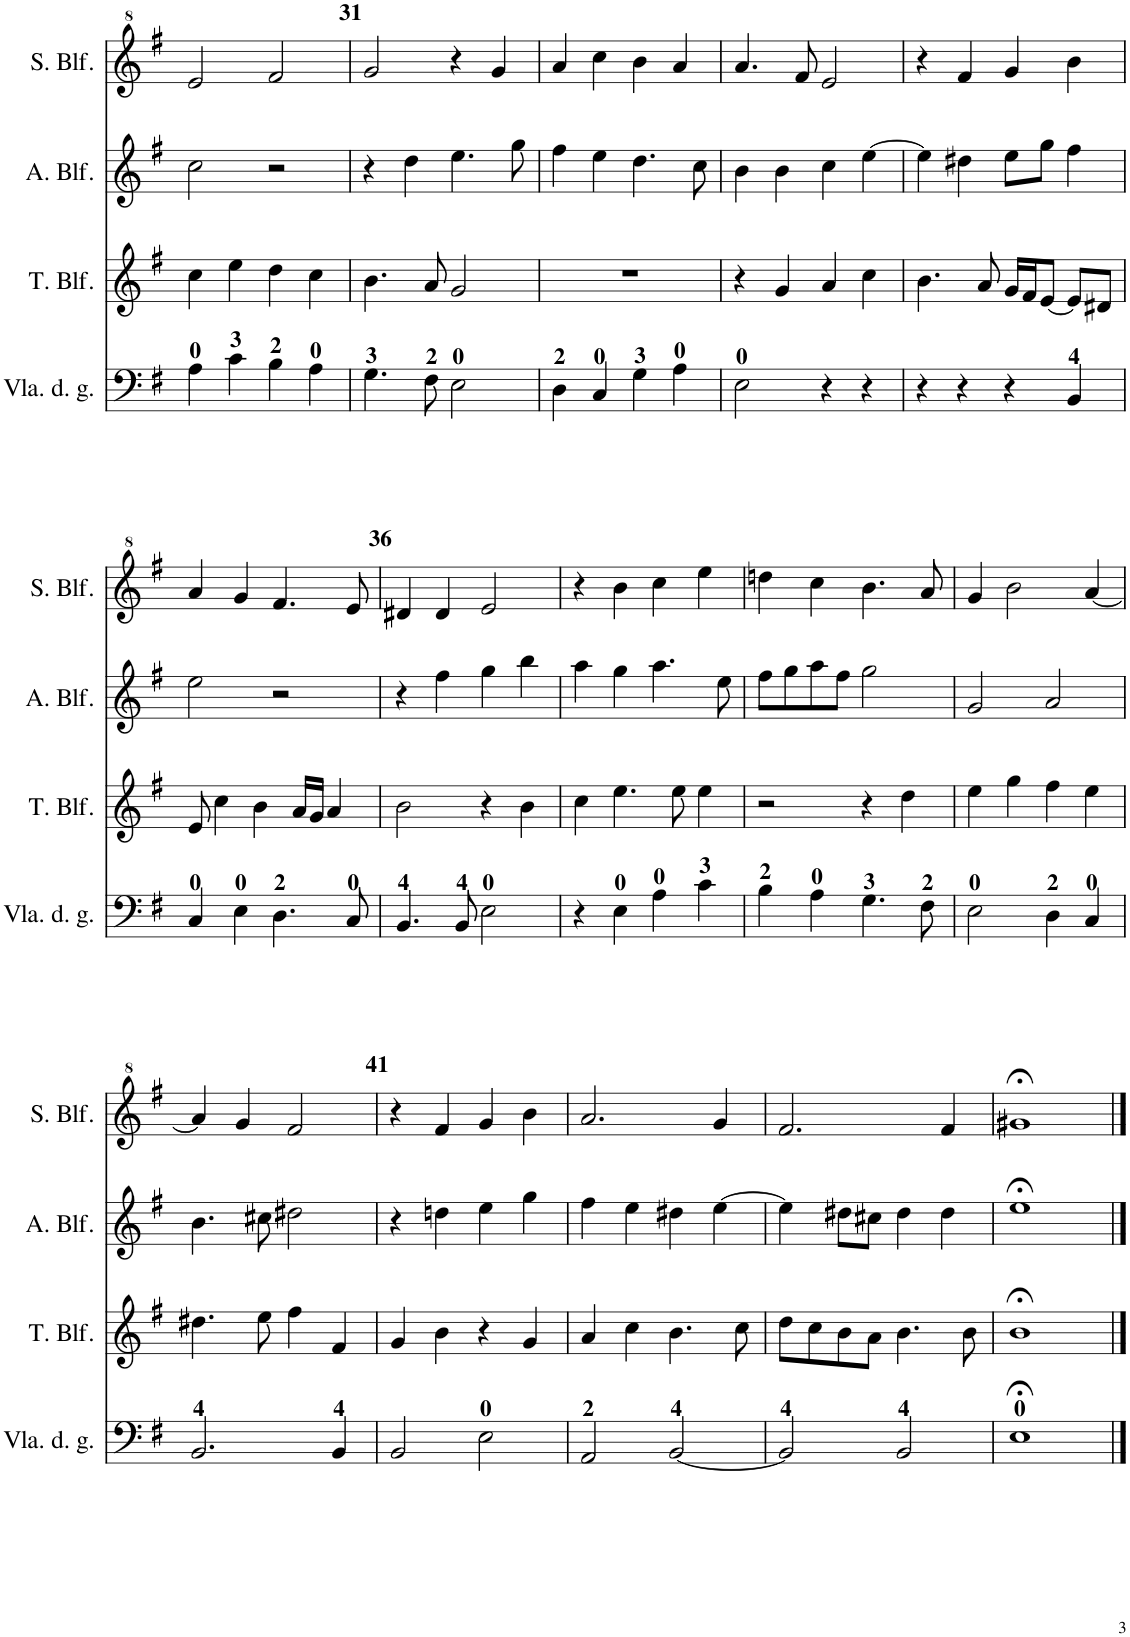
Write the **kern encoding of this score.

**kern	**kern	**kern	**kern
*part4	*part3	*part2	*part1
*staff4	*staff3	*staff2	*staff1
*I"Viola da gamba	*I"Tenor-blokfluit	*I"Alt-blokfuit	*I"Sopraan-blokfluit
*I'Vla. d. g.	*I'T. Blf.	*I'A. Blf.	*I'S. Blf.
!!LO:PB:g=z
*clefF4	*clefG2	*clefG2	*clefG^2
*k[f#]	*k[f#]	*k[f#]	*k[f#]
*M4/4	*M4/4	*M4/4	*M4/4
=30	=30	=30	=30
4A\	4cc\	2cc\	2ee/
4c\	4ee\	.	.
4B\	4dd\	2r	2ff#/
4A\	4cc\	.	.
=31	=31	=31	=31
4.G\	4.b\	4r	2gg/
.	.	4dd\	.
8F#\	8a/	.	.
2E\	2g/	4.ee\	4r
.	.	.	4gg/
.	.	8gg\	.
=32	=32	=32	=32
4D\	1r	4ff#\	4aa/
4C/	.	4ee\	4ccc\
4G\	.	4.dd\	4bb\
4A\	.	.	4aa/
.	.	8cc\	.
=33	=33	=33	=33
2E\	4r	4b\	4.aa/
.	4g/	4b\	.
.	.	.	8ff#/
4r	4a/	4cc\	2ee/
4r	4cc\	[4ee\	.
=34	=34	=34	=34
4r	4.b\	4ee\]	4r
4r	.	4dd#X\	4ff#/
.	8a/	.	.
4r	16g/LL	8ee\L	4gg/
.	16f#/J	.	.
.	[8e/J	8gg\J	.
4BB/	8e/L]	4ff#\	4bb\
.	8d#X/J	.	.
!!LO:LB:g=z
=35	=35	=35	=35
4C/	8e/	2ee\	4aa/
.	4cc\	.	.
4E\	.	.	4gg/
.	4b\	.	.
4.D\	.	2r	4.ff#/
.	16a/LL	.	.
.	16g/JJ	.	.
.	4a/	.	.
8C/	.	.	8ee/
=36	=36	=36	=36
4.BB/	2b\	4r	4dd#X/
.	.	4ff#\	4dd#/
8BB/	.	.	.
2E\	4r	4gg\	2ee/
.	4b\	4bb\	.
=37	=37	=37	=37
4r	4cc\	4aa\	4r
4E\	4.ee\	4gg\	4bb\
4A\	.	4.aa\	4ccc\
.	8ee\	.	.
4c\	4ee\	.	4eee\
.	.	8ee\	.
=38	=38	=38	=38
4B\	2r	8ff#\L	4dddn\
.	.	8gg\	.
4A\	.	8aa\	4ccc\
.	.	8ff#\J	.
4.G\	4r	2gg\	4.bb\
.	4dd\	.	.
8F#\	.	.	8aa/
=39	=39	=39	=39
2E\	4ee\	2g/	4gg/
.	4gg\	.	2bb\
4D\	4ff#\	2a/	.
4C/	4ee\	.	[4aa/
!!LO:LB:g=z
=40	=40	=40	=40
2.BB/	4.dd#X\	4.b\	4aa/]
.	.	.	4gg/
.	8ee\	8cc#X\	.
.	4ff#\	2dd#X\	2ff#/
4BB/	4f#/	.	.
=41	=41	=41	=41
2BB/	4g/	4r	4r
.	4b\	4ddn\	4ff#/
2E\	4r	4ee\	4gg/
.	4g/	4gg\	4bb\
=42	=42	=42	=42
2AA/	4a/	4ff#\	2.aa/
.	4cc\	4ee\	.
[2BB/	4.b\	4dd#X\	.
.	.	[4ee\	4gg/
.	8cc\	.	.
=43	=43	=43	=43
2BB/]	8dd\L	4ee\]	2.ff#/
.	8cc\	.	.
.	8b\	8dd#X\L	.
.	8a\J	8cc#X\J	.
2BB/	4.b\	4dd#\	.
.	.	4dd#\	4ff#/
.	8b\	.	.
=44	=44	=44	=44
1E;<	1b;<	1ee;<	1gg#X;<
==	==	==	==
*-	*-	*-	*-
